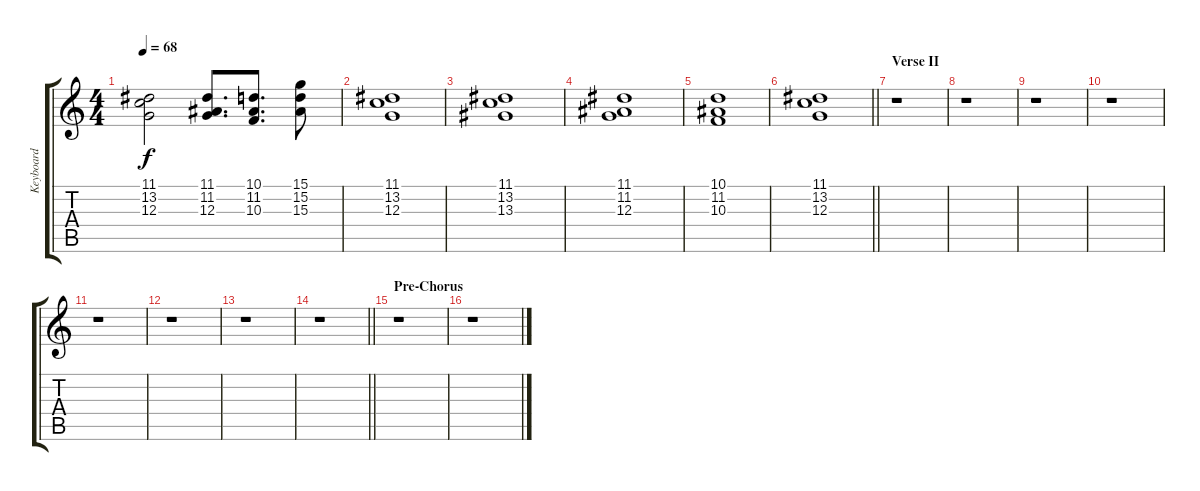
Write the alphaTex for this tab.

\track ("Keyboard" "Keyboard") {instrument stringensemble1}
\staff {score tabs}
\tuning (E4 B3 G3 D3 A2 E2) {hide}
\ts (4 4)
\tempo 68
\clef g2
\ks c
(11.1 13.2 12.3).2{dy f} (11.1 11.2 12.3).8{d} (10.1 11.2 10.3).8{d} (15.1 15.2 15.3).8 |
(11.1 13.2 12.3).1 |
(11.1 13.2 13.3).1 |
(11.1 11.2 12.3).1 |
(10.1 11.2 10.3).1 |
\barLineRight lightlight
(11.1 13.2 12.3).1 |
\section ("" "Verse II")
r.1 |
r.1 |
r.1 |
r.1 |
r.1 |
r.1 |
r.1 |
\barLineRight lightlight
r.1 |
\section ("" "Pre-Chorus")
r.1 |
r.1
